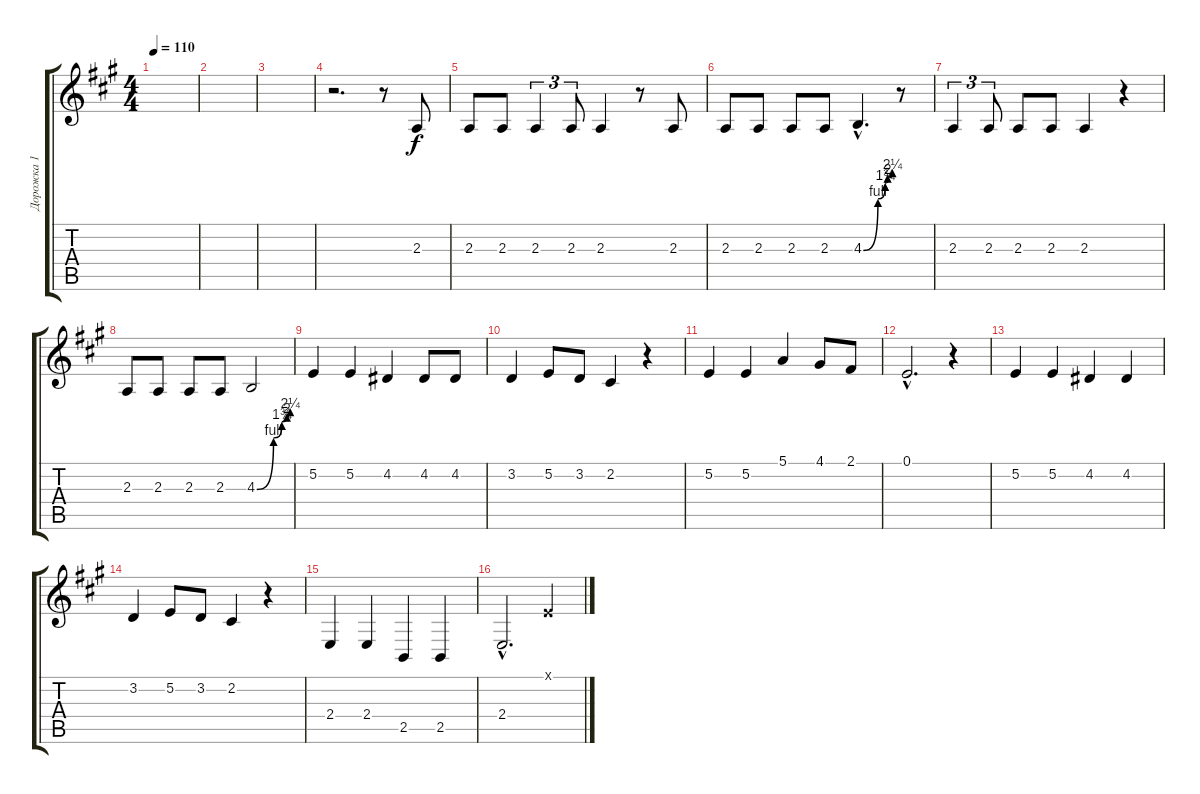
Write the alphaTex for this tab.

\track ("Дорожка 1" "Дорожка 1") {instrument viola}
\staff {score tabs}
\tuning (E4 B3 G3 D3 A2 E2) {hide}
\ts (4 4)
\tempo 110
\clef g2
\ks a
|
|
|
r.2{d} r.8 2.3.8 |
2.3.8 2.3.8 2.3.4{tu (3 2)} 2.3.8{tu (3 2)} 2.3.4 r.8 2.3.8 |
2.3.8 2.3.8 2.3.8 2.3.8 4.3{be (custom 0 0 30 4 45 7 47 7 50 8 52 8 54 8 60 9) hac}.4{d} r.8 |
2.3.4{tu (3 2)} 2.3.8{tu (3 2)} 2.3.8 2.3.8 2.3.4 r.4 |
2.3.8 2.3.8 2.3.8 2.3.8 4.3{be (custom 0 0 30 4 45 7 54 8 60 9)}.2 |
5.2.4 5.2.4 4.2.4 4.2.8 4.2.8 |
3.2.4 5.2.8 3.2.8 2.2.4 r.4 |
5.2.4 5.2.4 5.1.4 4.1.8 2.1.8 |
0.1{hac}.2{d} r.4 |
5.2.4 5.2.4 4.2.4 4.2.4 |
3.2.4 5.2.8 3.2.8 2.2.4 r.4 |
2.4.4 2.4.4 2.5.4 2.5.4 |
2.4{hac}.2{d} 0.1{x}.4
